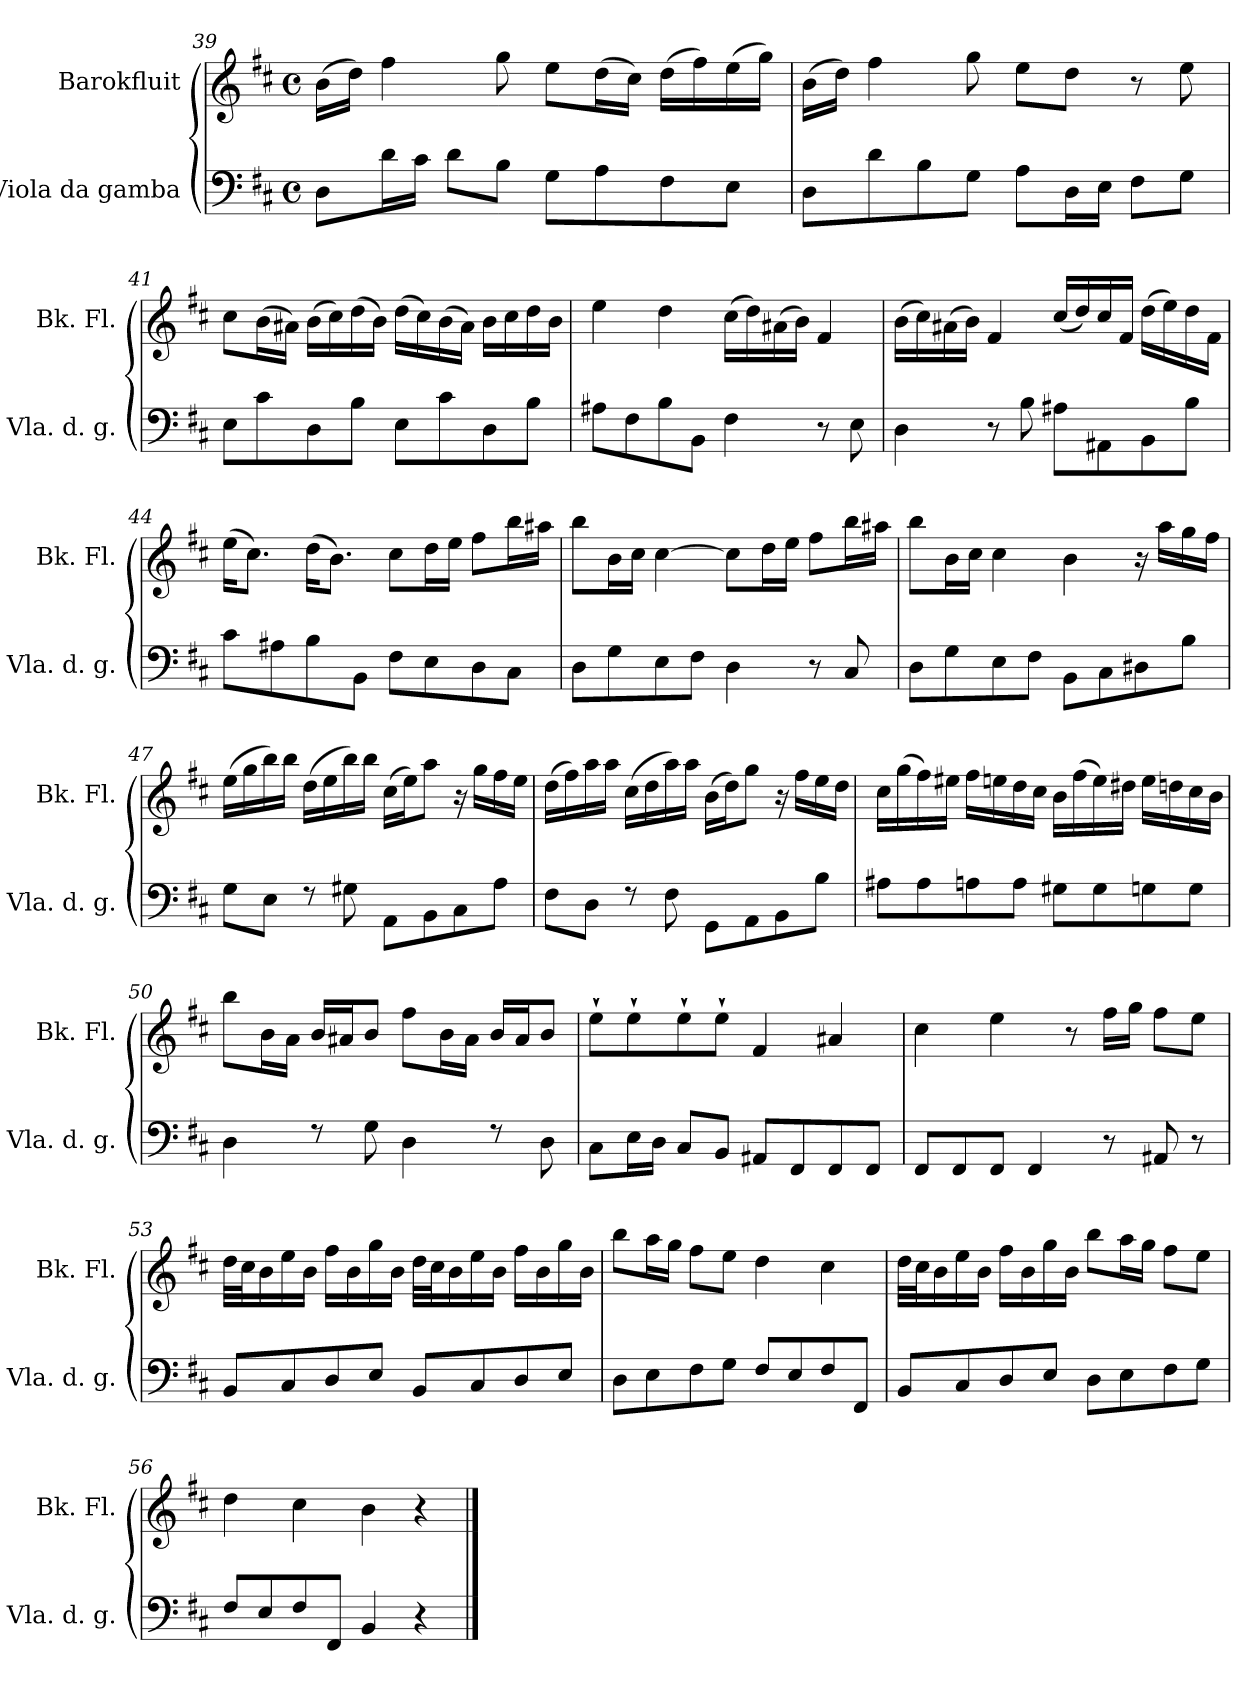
**kern	**kern
*part2	*part1
*staff2	*staff1
*I"Viola da gamba	*I"Barokfluit
*I'Vla. d. g.	*I'Bk. Fl.
*clefF4	*clefG2
*k[f#c#]	*k[f#c#]
*M4/4	*M4/4
*met(c)	*met(c)
=39	=39
8D\L	(16b\LL
.	16dd\JJ)
16d\L	4ff#\
16c#\JJ	.
8d\L	.
8B\J	8gg\
8G\L	8ee\L
8A\	(16dd\L
.	16cc#\JJ)
8F#\	(16dd\LL
.	16ff#\)
8E\J	(16ee\
.	16gg\JJ)
!!LO:LB:g=z
=40	=40
8D\L	(16b\LL
.	16dd\JJ)
8d\	4ff#\
8B\	.
8G\J	8gg\
8A\L	8ee\L
16D\L	8dd\J
16E\JJ	.
8F#\L	8r
8G\J	8ee\
=41	=41
8E\L	8cc#\L
8c#\	(16b\L
.	16a#X\JJ)
8D\	(16b\LL
.	16cc#\)
8B\J	(16dd\
.	16b\JJ)
8E\L	(16dd\LL
.	16cc#\)
8c#\	(16b\
.	16a#\JJ)
8D\	16b\LL
.	16cc#\
8B\J	16dd\
.	16b\JJ
=42	=42
8A#X\L	4ee\
8F#\	.
8B\	4dd\
8BB\J	.
4F#\	(16cc#\LL
.	16dd\)
.	(16a#X\
.	16b\JJ)
8r	4f#/
8E\	.
!!LO:LB:g=z
=43	=43
4D\	(16b\LL
.	16cc#\)
.	(16a#X\
.	16b\JJ)
8r	4f#/
8B\	.
8A#X\L	(16cc#/LL
.	16dd/)
8AA#X\	16cc#/
.	16f#/JJ
8BB\	(16dd\LL
.	16ee\)
8B\J	16dd\
.	16f#\JJ
=44	=44
8c#\L	(16ee\KL
.	8.cc#\J)
8A#X\	.
8B\	(16dd\KL
.	8.b\J)
8BB\J	.
8F#\L	8cc#\L
8E\	16dd\L
.	16ee\JJ
8D\	8ff#\L
8C#\J	16bb\L
.	16aa#X\JJ
=45	=45
8D\L	8bb\L
8G\	16b\L
.	16cc#\JJ
8E\	[4cc#\
8F#\J	.
4D\	8cc#\L]
.	16dd\L
.	16ee\JJ
8r	8ff#\L
8C#/	16bb\L
.	16aa#X\JJ
!!LO:LB:g=z
=46	=46
8D\L	8bb\L
8G\	16b\L
.	16cc#\JJ
8E\	4cc#\
8F#\J	.
8BB\L	4b\
8C#\	.
8D#X\	16r
.	16aa\LL
8B\J	16gg\
.	16ff#\JJ
=47	=47
8G\L	(16ee\LL
.	16gg\
8E\J	16bb\)
.	16bb\JJ
8rF	(16dd\LL
.	16ee\
8G#X\	16bb\)
.	16bb\JJ
8AA\L	(16cc#\LL
.	16ee\J)
8BB\	8aa\J
8C#\	16r
.	16gg\LL
8A\J	16ff#\
.	16ee\JJ
=48	=48
8F#\L	(16dd\LL
.	16ff#\)
8D\J	16aa\
.	16aa\JJ
8rF	(16cc#\LL
.	16dd\
8F#\	16aa\)
.	16aa\JJ
8GG\L	(16b\LL
.	16dd\J)
8AA\	8gg\J
8BB\	16r
.	16ff#\LL
8B\J	16ee\
.	16dd\JJ
!!LO:PB:g=z
=49	=49
8A#X\L	16cc#\LL
.	(16gg\
8A#\	16ff#\)
.	16ee#X\JJ
8An\	16ff#\LL
.	16een\
8A\J	16dd\
.	16cc#\JJ
8G#X\L	16b\LL
.	(16ff#\
8G#\	16ee\)
.	16dd#X\JJ
8Gn\	16ee\LL
.	16ddn\
8G\J	16cc#\
.	16b\JJ
=50	=50
4D\	8bb\L
.	16b\L
.	16a\JJ
8rF	16b/LL
.	16a#X/J
8G\	8b/J
4D\	8ff#\L
.	16b\L
.	16a#\JJ
8rF	16b/LL
.	16a#/J
8D\	8b/J
=51	=51
8C#\L	8ee`\L
16E\L	8ee`\
16D\JJ	.
8C#/L	8ee`\
8BB/J	8ee`\J
8AA#X/L	4f#/
8FF#/	.
8FF#/	4a#X/
8FF#/J	.
!!LO:LB:g=z
=52	=52
8FF#/L	4cc#\
8FF#/	.
8FF#/J	4ee\
4FF#/	.
.	8r
8r	16ff#\LL
.	16gg\JJ
8AA#X/	8ff#\L
8r	8ee\J
=53	=53
8BB/L	32dd\LLL
.	32cc#\J
.	16b\
8C#/	16ee\
.	16b\JJ
8D/	16ff#\LL
.	16b\
8E/J	16gg\
.	16b\JJ
8BB/L	32dd\LLL
.	32cc#\J
.	16b\
8C#/	16ee\
.	16b\JJ
8D/	16ff#\LL
.	16b\
8E/J	16gg\
.	16b\JJ
=54	=54
8D\L	8bb\L
8E\	16aa\L
.	16gg\JJ
8F#\	8ff#\L
8G\J	8ee\J
8F#/L	4dd\
8E/	.
8F#/	4cc#\
8FF#/J	.
!!LO:LB:g=z
=55	=55
8BB/L	32dd\LLL
.	32cc#\J
.	16b\
8C#/	16ee\
.	16b\JJ
8D/	16ff#\LL
.	16b\
8E/J	16gg\
.	16b\JJ
8D\L	8bb\L
8E\	16aa\L
.	16gg\JJ
8F#\	8ff#\L
8G\J	8ee\J
=56	=56
8F#/L	4dd\
8E/	.
8F#/	4cc#\
8FF#/J	.
4BB/	4b\
4r	4r
==	==
*-	*-
